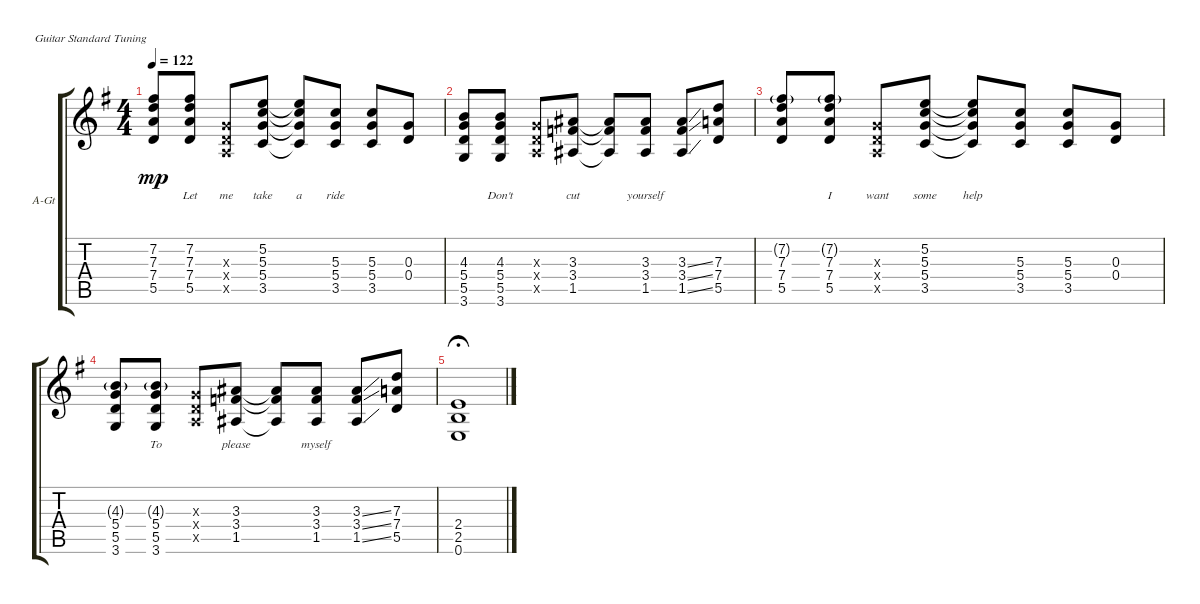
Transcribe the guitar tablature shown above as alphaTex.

\defaultSystemsLayout 4
\bracketExtendMode groupsimilarinstruments
\firstSystemTrackNameOrientation horizontal
\otherSystemsTrackNameOrientation horizontal
\track ("Ac Guitar" "A-Gt") {instrument electricguitarclean}
\staff {score tabs}
\tuning (E4 B3 G3 D3 A2 E2)
\ts (4 4)
\tempo 122
\clef g2
\scale
1.05549
\ks g
(5.5 7.4 7.3 7.2).8{lyrics (0 "") lyrics (1 "") lyrics (2 "") lyrics (3 "") lyrics (4 "") dy mp} (5.5 7.4 7.3 7.2).8{lyrics (0 "Let") lyrics (1 "") lyrics (2 "") lyrics (3 "") lyrics (4 "")} (0.5{x} 0.4{x} 0.3{x}).8{lyrics (0 "me") lyrics (1 "") lyrics (2 "") lyrics (3 "") lyrics (4 "")} (3.5 5.4 5.3 5.2).8{lyrics (0 "take") lyrics (1 "") lyrics (2 "") lyrics (3 "") lyrics (4 "")} (3.5{t} 5.4{t} 5.3{t} 5.2{t}).8{lyrics (0 "a") lyrics (1 "") lyrics (2 "") lyrics (3 "") lyrics (4 "")} (3.5 5.4 5.3).8{lyrics (0 "ride") lyrics (1 "") lyrics (2 "") lyrics (3 "") lyrics (4 "")} (3.5 5.4 5.3).8{lyrics (0 "") lyrics (1 "") lyrics (2 "") lyrics (3 "") lyrics (4 "")} (0.4 0.3).8{lyrics (0 "") lyrics (1 "") lyrics (2 "") lyrics (3 "") lyrics (4 "")} |
\scale
0.944515 (3.6 5.5 5.4 4.3).8{lyrics (0 "") lyrics (1 "") lyrics (2 "") lyrics (3 "") lyrics (4 "")} (3.6 5.5 5.4 4.3).8{lyrics (0 "Don't") lyrics (1 "") lyrics (2 "") lyrics (3 "") lyrics (4 "")} (0.5{x} 0.4{x} 0.3{x}).8{lyrics (0 "") lyrics (1 "") lyrics (2 "") lyrics (3 "") lyrics (4 "")} (1.5 3.4 3.3).8{lyrics (0 "cut") lyrics (1 "") lyrics (2 "") lyrics (3 "") lyrics (4 "")} (1.5{t} 3.4{t} 3.3{t}).8{lyrics (0 "") lyrics (1 "") lyrics (2 "") lyrics (3 "") lyrics (4 "")} (1.5 3.4 3.3).8{lyrics (0 "yourself") lyrics (1 "") lyrics (2 "") lyrics (3 "") lyrics (4 "")} (1.5{ss} 3.4{ss} 3.3{ss}).8{lyrics (0 "") lyrics (1 "") lyrics (2 "") lyrics (3 "") lyrics (4 "")} (5.5 7.4 7.3).8{lyrics (0 "") lyrics (1 "") lyrics (2 "") lyrics (3 "") lyrics (4 "")} |
\scale
1.05549 (5.5 7.4 7.3 7.2{g}).8{lyrics (0 "") lyrics (1 "") lyrics (2 "") lyrics (3 "") lyrics (4 "")} (5.5 7.4 7.3 7.2{g}).8{lyrics (0 "I") lyrics (1 "") lyrics (2 "") lyrics (3 "") lyrics (4 "")} (0.5{x} 0.4{x} 0.3{x}).8{lyrics (0 "want") lyrics (1 "") lyrics (2 "") lyrics (3 "") lyrics (4 "")} (3.5 5.4 5.3 5.2).8{lyrics (0 "some") lyrics (1 "") lyrics (2 "") lyrics (3 "") lyrics (4 "")} (3.5{t} 5.4{t} 5.3{t} 5.2{t}).8{lyrics (0 "help") lyrics (1 "") lyrics (2 "") lyrics (3 "") lyrics (4 "")} (3.5 5.4 5.3).8{lyrics (0 "") lyrics (1 "") lyrics (2 "") lyrics (3 "") lyrics (4 "")} (3.5 5.4 5.3).8{lyrics (0 "") lyrics (1 "") lyrics (2 "") lyrics (3 "") lyrics (4 "")} (0.4 0.3).8{lyrics (0 "") lyrics (1 "") lyrics (2 "") lyrics (3 "") lyrics (4 "")} |
\scale
0.944515 (3.6 5.5 5.4 4.3{g}).8{lyrics (0 "") lyrics (1 "") lyrics (2 "") lyrics (3 "") lyrics (4 "")} (3.6 5.5 5.4 4.3{g}).8{lyrics (0 "To") lyrics (1 "") lyrics (2 "") lyrics (3 "") lyrics (4 "")} (0.5{x} 0.4{x} 0.3{x}).8{lyrics (0 "") lyrics (1 "") lyrics (2 "") lyrics (3 "") lyrics (4 "")} (1.5 3.4 3.3).8{lyrics (0 "please") lyrics (1 "") lyrics (2 "") lyrics (3 "") lyrics (4 "")} (1.5{t} 3.4{t} 3.3{t}).8{lyrics (0 "") lyrics (1 "") lyrics (2 "") lyrics (3 "") lyrics (4 "")} (1.5 3.4 3.3).8{lyrics (0 "myself") lyrics (1 "") lyrics (2 "") lyrics (3 "") lyrics (4 "")} (1.5{ss} 3.4{ss} 3.3{ss}).8{lyrics (0 "") lyrics (1 "") lyrics (2 "") lyrics (3 "") lyrics (4 "")} (5.5 7.4 7.3).8 |
(0.6 2.5 2.4).1{fermata (medium 0.6)}
